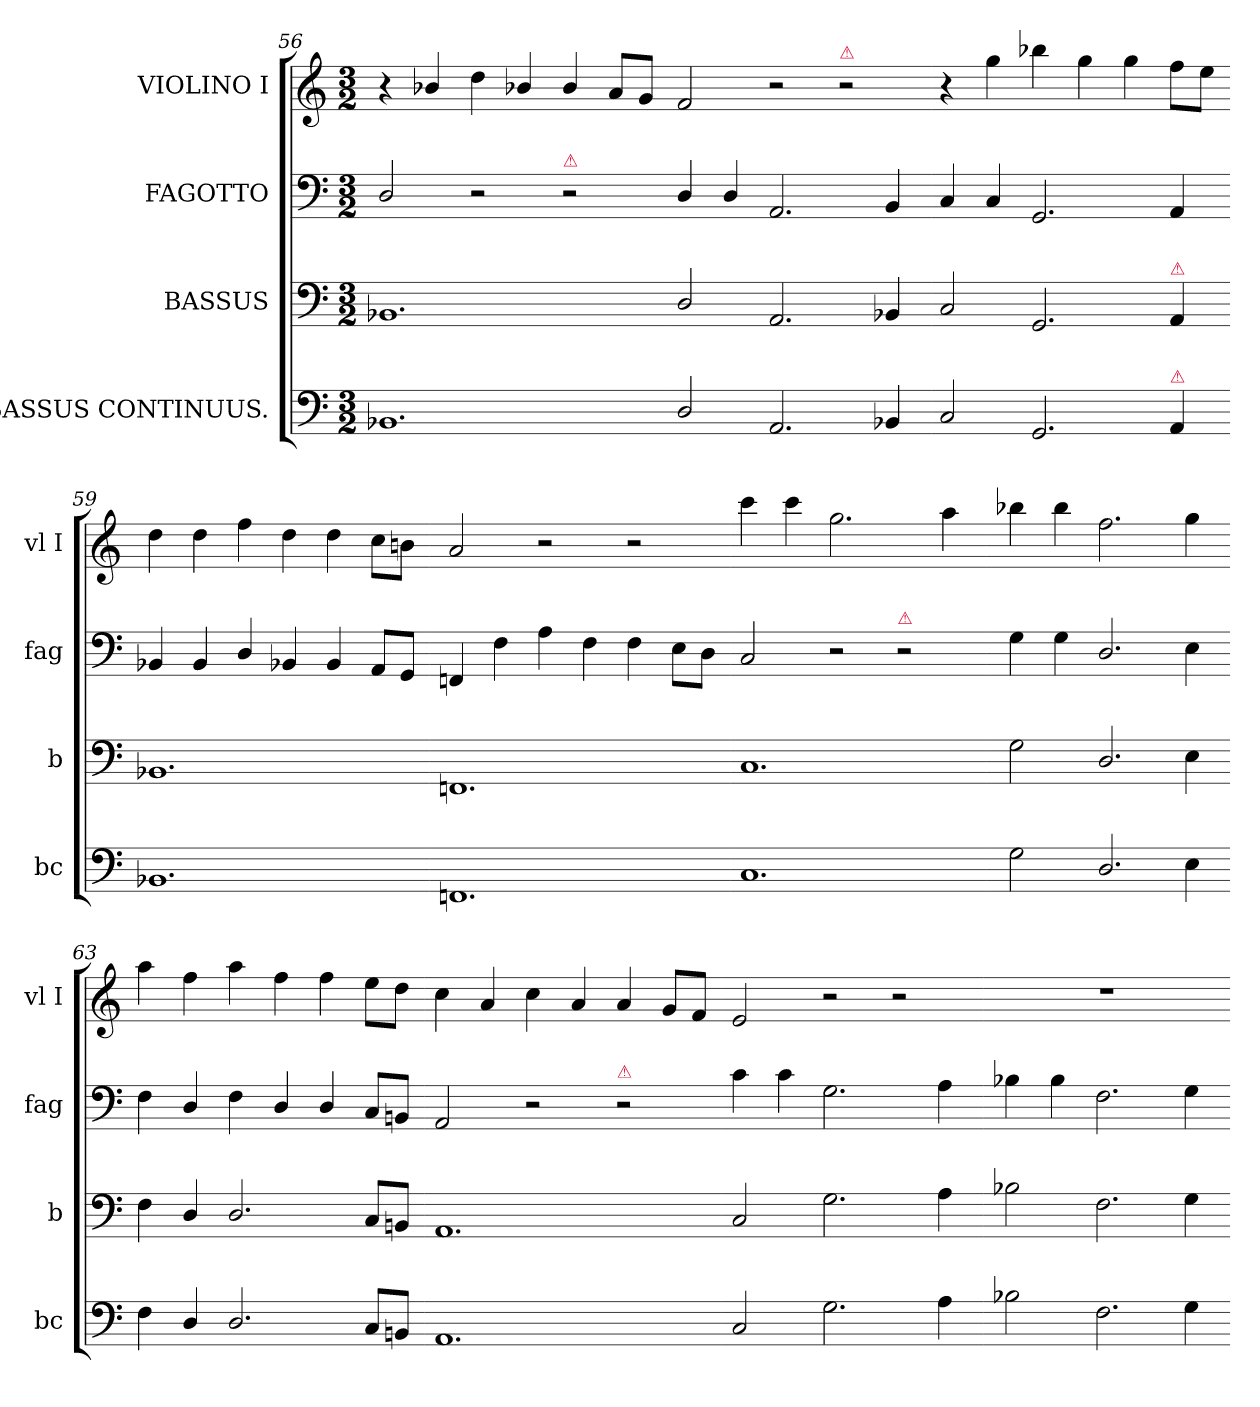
**kern	**kern	**kern	**kern
*part4	*part3	*part2	*part1
*staff4	*staff3	*staff2	*staff1
*I"BASSUS CONTINUUS.	*I"BASSUS	*I"FAGOTTO	*I"VIOLINO I
*I'bc	*I'b	*I'fag	*I'vl I
*clefF4	*clefF4	*clefF4	*clefG2
*k[]	*k[]	*k[]	*k[]
*M3/2	*M3/2	*M3/2	*M3/2
=56	=56	=56	=56
1.BB-X	1.BB-X	2D/	4r
.	.	.	4b-X/
.	.	2r	4dd\
.	.	.	4b-X/
!	!	!LO:TX:a:color=crimson:t=⚠	!
.	.	2r	4b-/
.	.	.	8a/L
.	.	.	8g/J
=57-	=57-	=57-	=57-
2D/	2D/	4D/	2f/
.	.	4D/	.
2.AA/	2.AA/	2.AA/	2r
!	!	!	!LO:TX:a:color=crimson:t=⚠
.	.	.	2r
4BB-X/	4BB-X/	4BB/	.
=58-	=58-	=58-	=58-
2C/	2C/	4C/	4r
.	.	4C/	4gg\
2.GG/	2.GG/	2.GG/	4bb-X\
.	.	.	4gg\
.	.	.	4gg\
!	!LO:TX:a:color=crimson:t=⚠	!	!
!LO:TX:a:color=crimson:t=⚠	!	!	!
4AA/	4AA/	4AA/	8ff\L
.	.	.	8ee\J
=59-	=59-	=59-	=59-
1.BB-X	1.BB-X	4BB-X/	4dd\
.	.	4BB-/	4dd\
.	.	4D/	4ff\
.	.	4BB-X/	4dd\
.	.	4BB-/	4dd\
.	.	8AA/L	8cc\L
.	.	8GG/J	8bn\J
=60-	=60-	=60-	=60-
1.FFn	1.FFn	4FFn/	2a/
.	.	4F\	.
.	.	4A\	2r
.	.	4F\	.
.	.	4F\	2r
.	.	8E\L	.
.	.	8D\J	.
=61-	=61-	=61-	=61-
1.C	1.C	2C/	4ccc\
.	.	.	4ccc\
.	.	2r	2.gg\
!	!	!LO:TX:a:color=crimson:t=⚠	!
.	.	2r	.
.	.	.	4aa\
=62-	=62-	=62-	=62-
2G\	2G\	4G\	4bb-X\
.	.	4G\	4bb-\
2.D/	2.D/	2.D/	2.ff\
4E\	4E\	4E\	4gg\
=63-	=63-	=63-	=63-
4F\	4F\	4F\	4aa\
4D/	4D/	4D/	4ff\
2.D/	2.D/	4F\	4aa\
.	.	4D/	4ff\
.	.	4D/	4ff\
8C/L	8C/L	8C/L	8ee\L
8BBn/J	8BBn/J	8BBn/J	8dd\J
=64-	=64-	=64-	=64-
1.AA	1.AA	2AA/	4cc\
.	.	.	4a/
.	.	2r	4cc\
.	.	.	4a/
!	!	!LO:TX:a:color=crimson:t=⚠	!
.	.	2r	4a/
.	.	.	8g/L
.	.	.	8f/J
=65-	=65-	=65-	=65-
2C/	2C/	4c\	2e/
.	.	4c\	.
2.G\	2.G\	2.G\	2r
.	.	.	2r
4A\	4A\	4A\	.
=66-	=66-	=66-	=66-
2B-X\	2B-X\	4B-X\	1.r
.	.	4B-\	.
2.F\	2.F\	2.F\	.
4G\	4G\	4G\	.
=-	=-	=-	=-
*-	*-	*-	*-
